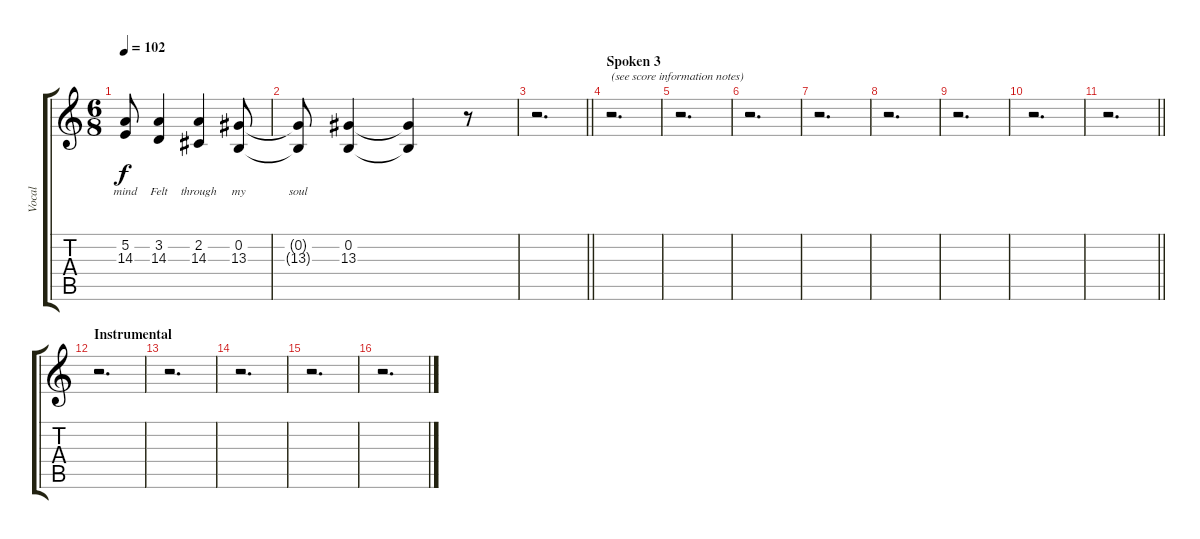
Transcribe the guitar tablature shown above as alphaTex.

\track ("Vocal" "Vocal") {instrument acousticgrandpiano}
\staff {score tabs}
\tuning (E4 B3 G3 D3 A2 E2) {hide}
\ts (6 8)
\tempo 102
\clef g2
\ks c
(5.2{t} 14.3{t}).8{lyrics (0 "mind") lyrics (1 "") lyrics (2 "") lyrics (3 "") lyrics (4 "") dy f} (3.2 14.3).4{lyrics (0 "Felt") lyrics (1 "") lyrics (2 "") lyrics (3 "") lyrics (4 "")} (2.2 14.3).4{lyrics (0 "through") lyrics (1 "") lyrics (2 "") lyrics (3 "") lyrics (4 "")} (0.2 13.3).8{lyrics (0 "my") lyrics (1 "") lyrics (2 "") lyrics (3 "") lyrics (4 "")} |
(0.2{t} 13.3{t}).8{lyrics (0 "soul") lyrics (1 "") lyrics (2 "") lyrics (3 "") lyrics (4 "")} (0.2 13.3).4 (0.2{t} 13.3{t}).4 r.8 |
\barLineRight lightlight
r.2{d} |
\section ("" "Spoken 3")
r.2{d txt "(see score information notes)"} |
r.2{d} |
r.2{d} |
r.2{d} |
r.2{d} |
r.2{d} |
r.2{d} |
\barLineRight lightlight
r.2{d} |
\section ("" "Instrumental")
r.2{d} |
r.2{d} |
r.2{d} |
r.2{d} |
r.2{d}
